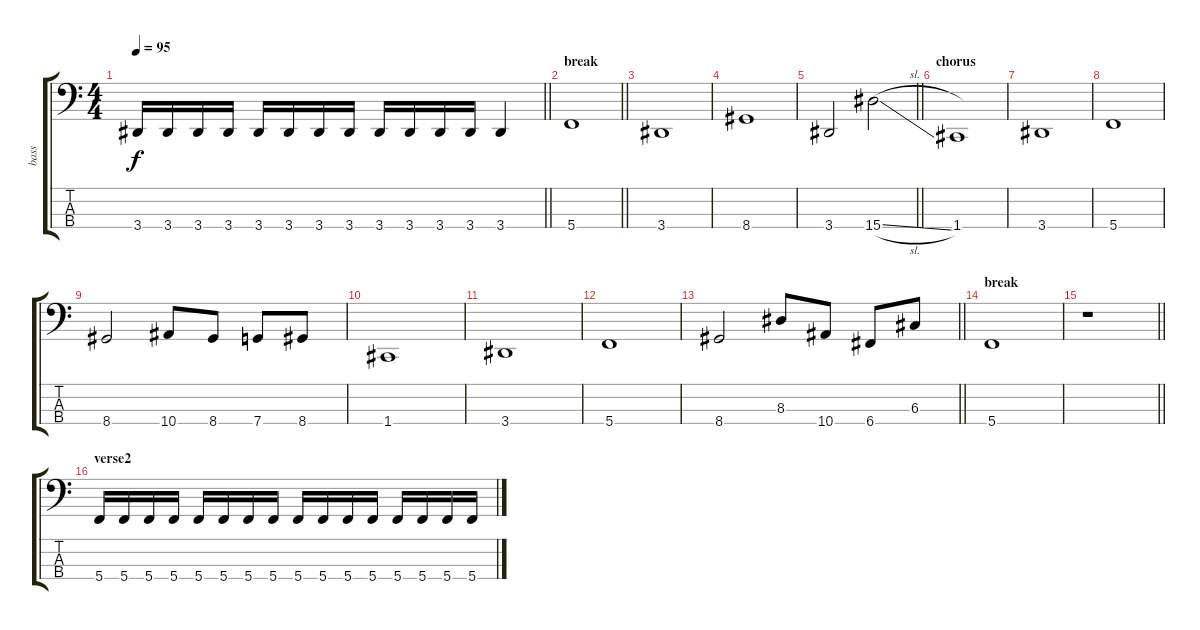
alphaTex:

\track ("bass" "bass") {instrument acousticbass}
\staff {score tabs}
\tuning (F2 C2 G1 C1) {hide}
\ts (4 4)
\tempo 95
\clef f4
\barLineRight lightlight
\ks c
3.4.16{dy f} 3.4.16 3.4.16 3.4.16 3.4.16 3.4.16 3.4.16 3.4.16 3.4.16 3.4.16 3.4.16 3.4.16 3.4.4 |
\section ("" "break")
\barLineRight lightlight
5.4.1 |
3.4.1 |
8.4.1 |
\barLineRight lightlight
3.4.2 15.4{sl}.2 |
\section ("" "chorus")
1.4.1 |
3.4.1 |
5.4.1 |
8.4.2 10.4.8 8.4.8 7.4.8 8.4.8 |
1.4.1 |
3.4.1 |
5.4.1 |
\barLineRight lightlight
8.4.2 8.3.8 10.4.8 6.4.8 6.3.8 |
\section ("" "break")
5.4.1 |
\barLineRight lightlight
r.1 |
\section ("" "verse2")
5.4.16 5.4.16 5.4.16 5.4.16 5.4.16 5.4.16 5.4.16 5.4.16 5.4.16 5.4.16 5.4.16 5.4.16 5.4.16 5.4.16 5.4.16 5.4.16
